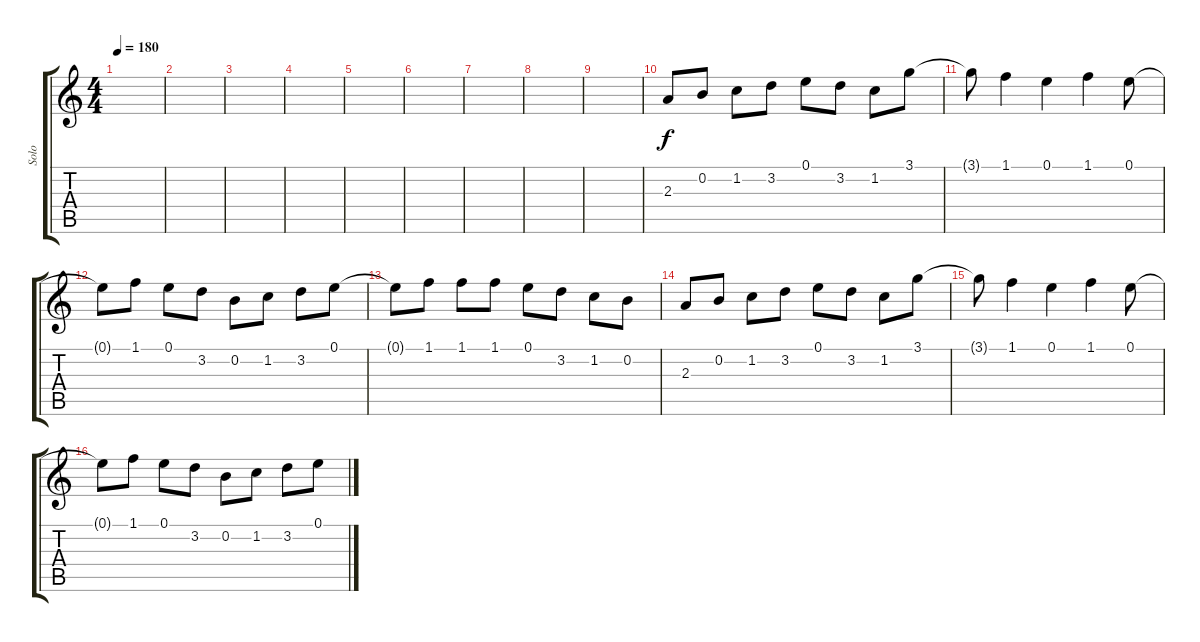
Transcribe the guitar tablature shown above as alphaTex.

\track ("Solo" "Solo") {instrument electricguitarclean}
\staff {score tabs}
\tuning (E4 B3 G3 D3 A2 E2) {hide}
\ts (4 4)
\tempo 180
\clef g2
\ks c
|
|
|
|
|
|
|
|
|
2.3.8 0.2.8 1.2.8 3.2.8 0.1.8 3.2.8 1.2.8 3.1.8 |
3.1{t}.8 1.1.4 0.1.4 1.1.4 0.1.8 |
0.1{t}.8 1.1.8 0.1.8 3.2.8 0.2.8 1.2.8 3.2.8 0.1.8 |
0.1{t}.8 1.1.8 1.1.8 1.1.8 0.1.8 3.2.8 1.2.8 0.2.8 |
2.3.8 0.2.8 1.2.8 3.2.8 0.1.8 3.2.8 1.2.8 3.1.8 |
3.1{t}.8 1.1.4 0.1.4 1.1.4 0.1.8 |
0.1{t}.8 1.1.8 0.1.8 3.2.8 0.2.8 1.2.8 3.2.8 0.1.8
